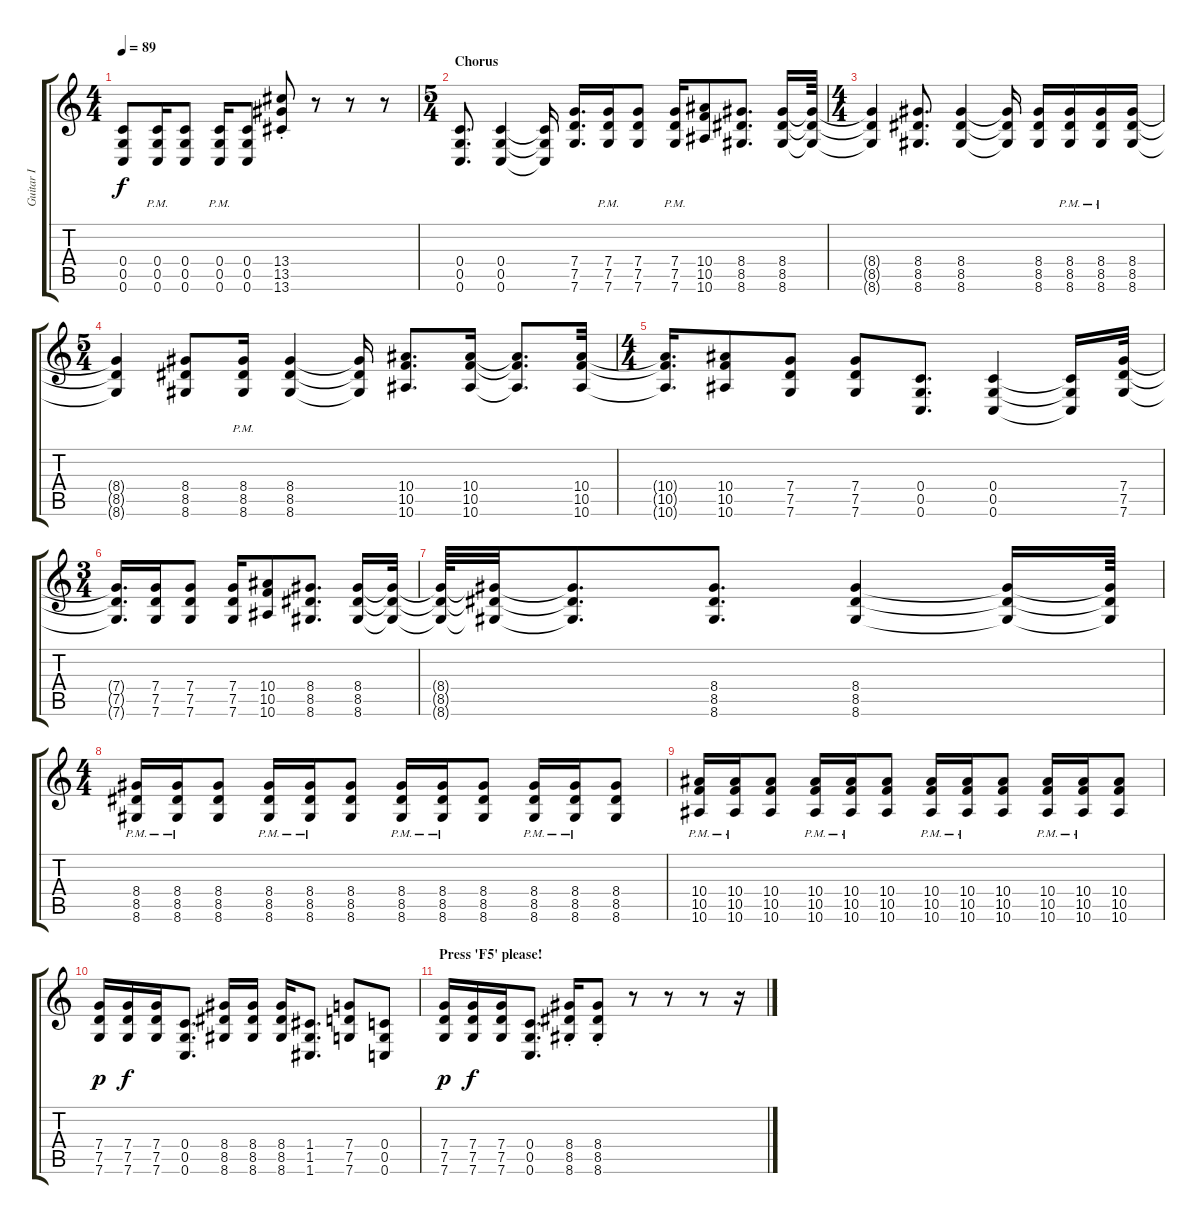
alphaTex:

\track ("Guitar I" "Guitar I") {instrument overdrivenguitar}
\staff {score tabs}
\tuning (D4 A3 F3 C3 G2 C2) {hide}
\ts (4 4)
\tempo 89
\clef g2
\ks c
(0.4 0.5 0.6).8{dy f} (0.4 0.5{pm} 0.6).16 (0.4 0.5 0.6).8 (0.4 0.5{pm} 0.6).16 (0.4 0.5 0.6).8 (13.4 13.5{st} 13.6).8 r.8 r.8 r.8 |
\ts (5 4)
\section ("" "Chorus")
(0.4 0.5 0.6).8{d} (0.4 0.5 0.6).4 (0.4{t} 0.5{t} 0.6{t}).16 (7.4 7.5 7.6).16{d} (7.4{pm} 7.5 7.6).16 (7.4 7.5 7.6).8 (7.4{pm} 7.5 7.6).16 (10.4 10.5 10.6).8 (8.4 8.5 8.6).8{d} (8.4 8.5 8.6).16 (8.4{t} 8.5{t} 8.6{t}).64 |
\ts (4 4)
(8.4{t} 8.5{t} 8.6{t}).4 (8.4 8.5 8.6).8{d} (8.4 8.5 8.6).4 (8.4{t} 8.5{t} 8.6{t}).16 (8.4 8.5 8.6).16 (8.4{pm} 8.5 8.6).16 (8.4{pm} 8.5 8.6).16 (8.4 8.5 8.6).16 |
\ts (5 4)
(8.4{t} 8.5{t} 8.6{t}).4 (8.4 8.5 8.6).8 (8.4{pm} 8.5 8.6).16 (8.4 8.5 8.6).4 (8.4{t} 8.5{t} 8.6{t}).16 (10.4 10.5 10.6).8{d} (10.4 10.5 10.6).16 (10.4{t} 10.5{t} 10.6{t}).8{d} (10.4 10.5 10.6).32 |
\ts (4 4)
(10.4{t} 10.5{t} 10.6{t}).16{d} (10.4 10.5 10.6).8 (7.4 7.5 7.6).8 (7.4 7.5 7.6).8 (0.4 0.5 0.6).8{d} (0.4 0.5 0.6).4 (0.4{t} 0.5{t} 0.6{t}).16 (7.4 7.5 7.6).32 |
\ts (3 4)
(7.4{t} 7.5{t} 7.6{t}).16{d} (7.4 7.5 7.6).16 (7.4 7.5 7.6).8 (7.4 7.5 7.6).16 (10.4 10.5 10.6).8 (8.4 8.5 8.6).8{d} (8.4 8.5 8.6).16 (8.4{t} 8.5{t} 8.6{t}).32 |
(8.4{t} 8.5{t} 8.6{t}).64 (8.4{t} 8.5{t} 8.6{t}).32 (8.4{t} 8.5{t} 8.6{t}).8{d} (8.4 8.5 8.6).8{d} (8.4 8.5 8.6).4 (8.4{t} 8.5{t} 8.6{t}).16 (8.4{t} 8.5{t} 8.6{t}).64 |
\ts (4 4)
(8.4 8.5{pm} 8.6).16 (8.4 8.5{pm} 8.6).16 (8.4 8.5 8.6).8 (8.4 8.5{pm} 8.6).16 (8.4 8.5{pm} 8.6).16 (8.4 8.5 8.6).8 (8.4 8.5{pm} 8.6).16 (8.4 8.5{pm} 8.6).16 (8.4 8.5 8.6).8 (8.4 8.5{pm} 8.6).16 (8.4 8.5{pm} 8.6).16 (8.4 8.5 8.6).8 |
(10.4 10.5{pm} 10.6).16 (10.4 10.5{pm} 10.6).16 (10.4 10.5 10.6).8 (10.4 10.5{pm} 10.6).16 (10.4 10.5{pm} 10.6).16 (10.4 10.5 10.6).8 (10.4 10.5{pm} 10.6).16 (10.4 10.5{pm} 10.6).16 (10.4 10.5 10.6).8 (10.4 10.5{pm} 10.6).16 (10.4 10.5{pm} 10.6).16 (10.4 10.5 10.6).8 |
(7.4 7.5 7.6).16{dy p} (7.4 7.5 7.6).16{dy f} (7.4 7.5 7.6).16 (0.4 0.5 0.6).8{d} (8.4 8.5 8.6).16 (8.4 8.5 8.6).16 (8.4 8.5 8.6).16 (1.4 1.5 1.6).8{d} (7.4 7.5 7.6).8 (0.4 0.5 0.6).8 |
\section ("" "Press 'F5' please!")
(7.4 7.5 7.6).16{dy p} (7.4 7.5 7.6).16{dy f} (7.4 7.5 7.6).16 (0.4 0.5 0.6).8{d} (8.4{st} 8.5 8.6).16 (8.4{st} 8.5 8.6).8 r.8 r.8 r.8 r.16
